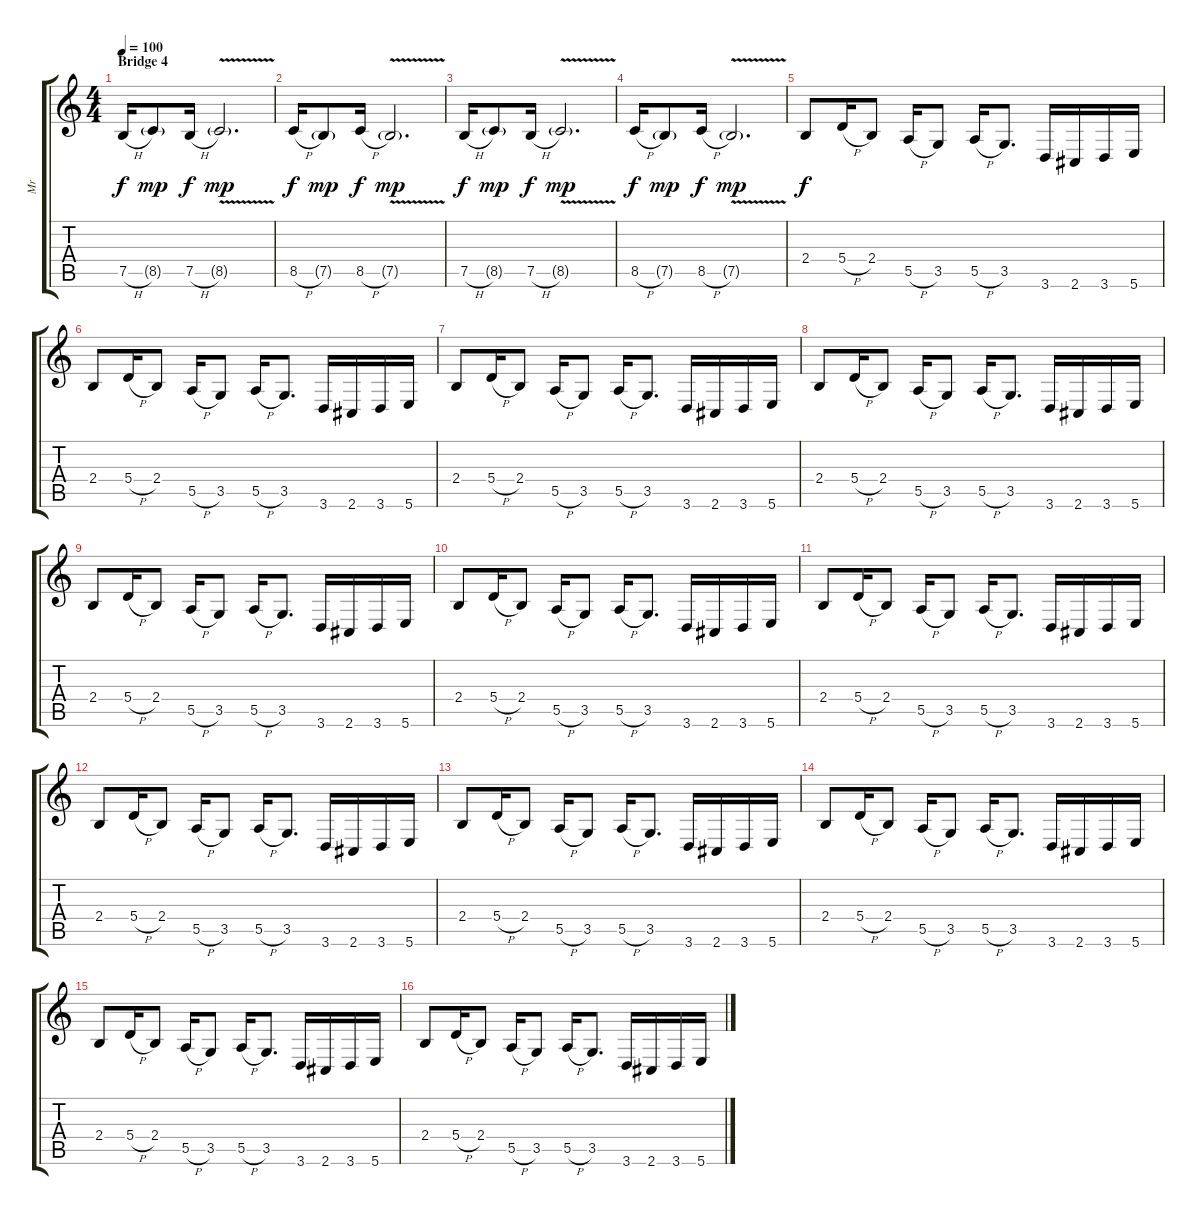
\track ("Mr" "Mr") {instrument distortionguitar}
\staff {score tabs}
\tuning (B3 Gb3 D3 A2 E2 B1) {hide}
\ts (4 4)
\section ("" "Bridge 4")
\tempo 100
\clef g2
\ks c
7.5{h}.16{dy f} 8.5{g}.8{dy mp} 7.5{h}.16{dy f} 8.5{v g}.2{d dy mp} |
8.5{h}.16{dy f} 7.5{g}.8{dy mp} 8.5{h}.16{dy f} 7.5{v g}.2{d dy mp} |
7.5{h}.16{dy f} 8.5{g}.8{dy mp} 7.5{h}.16{dy f} 8.5{v g}.2{d dy mp} |
8.5{h}.16{dy f} 7.5{g}.8{dy mp} 8.5{h}.16{dy f} 7.5{v g}.2{d dy mp} |
2.4.8{dy f} 5.4{h}.16 2.4.8 5.5{h}.16 3.5.8 5.5{h}.16 3.5.8{d} 3.6.16 2.6.16 3.6.16 5.6.16 |
2.4.8 5.4{h}.16 2.4.8 5.5{h}.16 3.5.8 5.5{h}.16 3.5.8{d} 3.6.16 2.6.16 3.6.16 5.6.16 |
2.4.8 5.4{h}.16 2.4.8 5.5{h}.16 3.5.8 5.5{h}.16 3.5.8{d} 3.6.16 2.6.16 3.6.16 5.6.16 |
2.4.8 5.4{h}.16 2.4.8 5.5{h}.16 3.5.8 5.5{h}.16 3.5.8{d} 3.6.16 2.6.16 3.6.16 5.6.16 |
2.4.8 5.4{h}.16 2.4.8 5.5{h}.16 3.5.8 5.5{h}.16 3.5.8{d} 3.6.16 2.6.16 3.6.16 5.6.16 |
2.4.8 5.4{h}.16 2.4.8 5.5{h}.16 3.5.8 5.5{h}.16 3.5.8{d} 3.6.16 2.6.16 3.6.16 5.6.16 |
2.4.8 5.4{h}.16 2.4.8 5.5{h}.16 3.5.8 5.5{h}.16 3.5.8{d} 3.6.16 2.6.16 3.6.16 5.6.16 |
2.4.8 5.4{h}.16 2.4.8 5.5{h}.16 3.5.8 5.5{h}.16 3.5.8{d} 3.6.16 2.6.16 3.6.16 5.6.16 |
2.4.8 5.4{h}.16 2.4.8 5.5{h}.16 3.5.8 5.5{h}.16 3.5.8{d} 3.6.16 2.6.16 3.6.16 5.6.16 |
2.4.8 5.4{h}.16 2.4.8 5.5{h}.16 3.5.8 5.5{h}.16 3.5.8{d} 3.6.16 2.6.16 3.6.16 5.6.16 |
2.4.8 5.4{h}.16 2.4.8 5.5{h}.16 3.5.8 5.5{h}.16 3.5.8{d} 3.6.16 2.6.16 3.6.16 5.6.16 |
2.4.8 5.4{h}.16 2.4.8 5.5{h}.16 3.5.8 5.5{h}.16 3.5.8{d} 3.6.16 2.6.16 3.6.16 5.6.16
